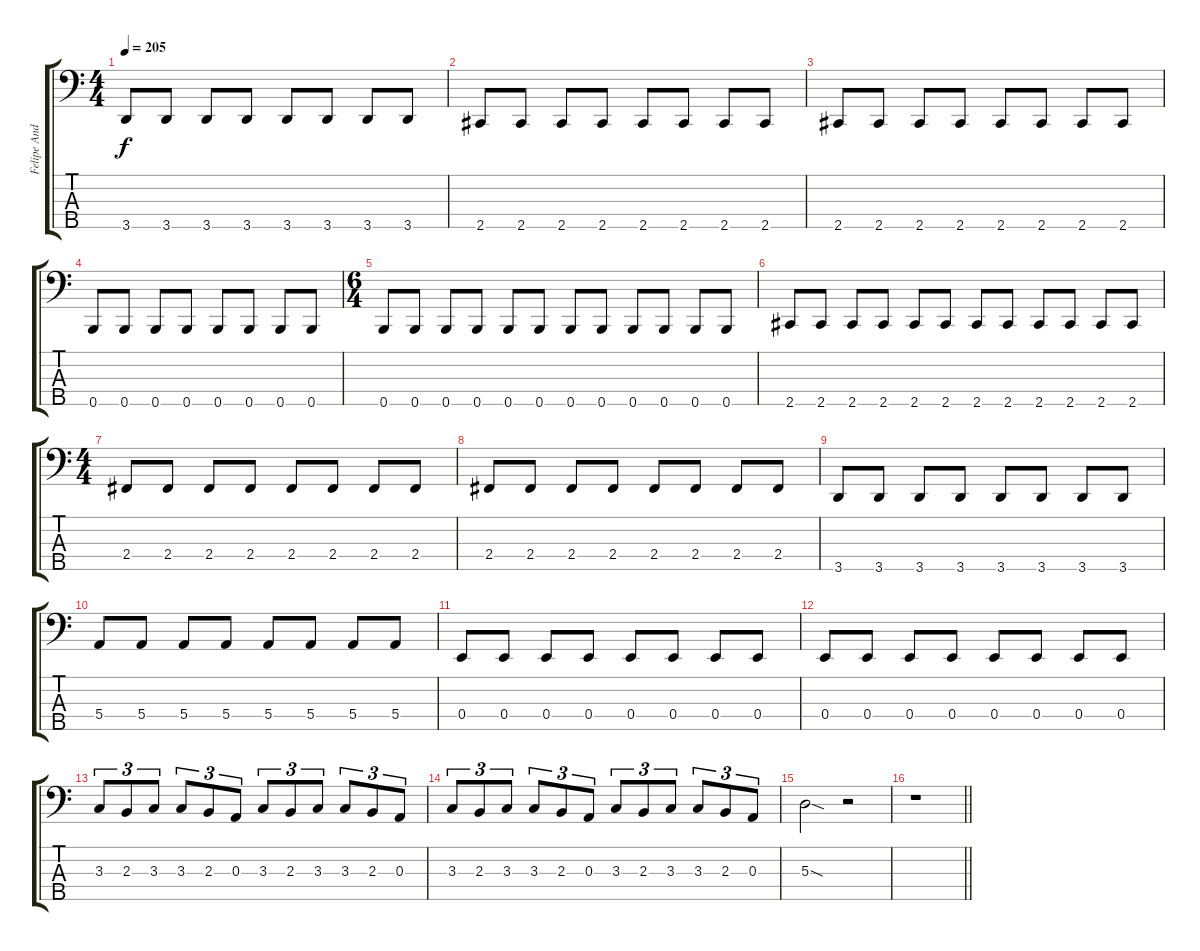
\track ("Felipe Andreoli" "Felipe And") {instrument electricbassfinger}
\staff {score tabs}
\tuning (G2 D2 A1 E1 B0) {hide}
\ts (4 4)
\tempo 205
\clef f4
\ks c
3.5.8{dy f} 3.5.8 3.5.8 3.5.8 3.5.8 3.5.8 3.5.8 3.5.8 |
2.5.8 2.5.8 2.5.8 2.5.8 2.5.8 2.5.8 2.5.8 2.5.8 |
2.5.8 2.5.8 2.5.8 2.5.8 2.5.8 2.5.8 2.5.8 2.5.8 |
0.5.8 0.5.8 0.5.8 0.5.8 0.5.8 0.5.8 0.5.8 0.5.8 |
\ts (6 4)
0.5.8 0.5.8 0.5.8 0.5.8 0.5.8 0.5.8 0.5.8 0.5.8 0.5.8 0.5.8 0.5.8 0.5.8 |
2.5.8 2.5.8 2.5.8 2.5.8 2.5.8 2.5.8 2.5.8 2.5.8 2.5.8 2.5.8 2.5.8 2.5.8 |
\ts (4 4)
2.4.8 2.4.8 2.4.8 2.4.8 2.4.8 2.4.8 2.4.8 2.4.8 |
2.4.8 2.4.8 2.4.8 2.4.8 2.4.8 2.4.8 2.4.8 2.4.8 |
3.5.8 3.5.8 3.5.8 3.5.8 3.5.8 3.5.8 3.5.8 3.5.8 |
5.4.8 5.4.8 5.4.8 5.4.8 5.4.8 5.4.8 5.4.8 5.4.8 |
0.4.8 0.4.8 0.4.8 0.4.8 0.4.8 0.4.8 0.4.8 0.4.8 |
0.4.8 0.4.8 0.4.8 0.4.8 0.4.8 0.4.8 0.4.8 0.4.8 |
3.3.8{tu (3 2)} 2.3.8{tu (3 2)} 3.3.8{tu (3 2)} 3.3.8{tu (3 2)} 2.3.8{tu (3 2)} 0.3.8{tu (3 2)} 3.3.8{tu (3 2)} 2.3.8{tu (3 2)} 3.3.8{tu (3 2)} 3.3.8{tu (3 2)} 2.3.8{tu (3 2)} 0.3.8{tu (3 2)} |
3.3.8{tu (3 2)} 2.3.8{tu (3 2)} 3.3.8{tu (3 2)} 3.3.8{tu (3 2)} 2.3.8{tu (3 2)} 0.3.8{tu (3 2)} 3.3.8{tu (3 2)} 2.3.8{tu (3 2)} 3.3.8{tu (3 2)} 3.3.8{tu (3 2)} 2.3.8{tu (3 2)} 0.3.8{tu (3 2)} |
5.3{sod}.2 r.2 |
\barLineRight lightlight
r.1
